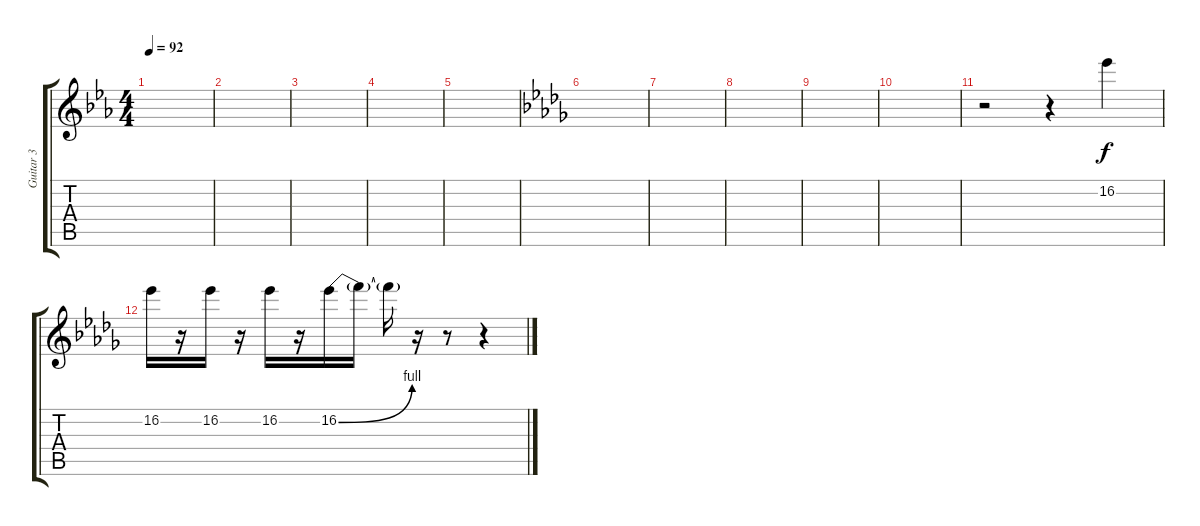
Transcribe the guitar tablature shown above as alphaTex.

\track ("Guitar 3" "Guitar 3") {instrument distortionguitar}
\staff {score tabs}
\tuning (E4 B3 G3 D3 A2 E2) {hide}
\ts (4 4)
\tempo 92
\clef g2
\ks eb
|
|
|
|
|
\ks db
|
|
|
|
|
r.2 r.4 16.2.4 |
16.2.16 r.16 16.2.16 r.16 16.2.16 r.16 16.2{be (bend 0 0 60 4)}.16 16.2{t}.16 16.2{t}.16 r.16 r.8 r.4
